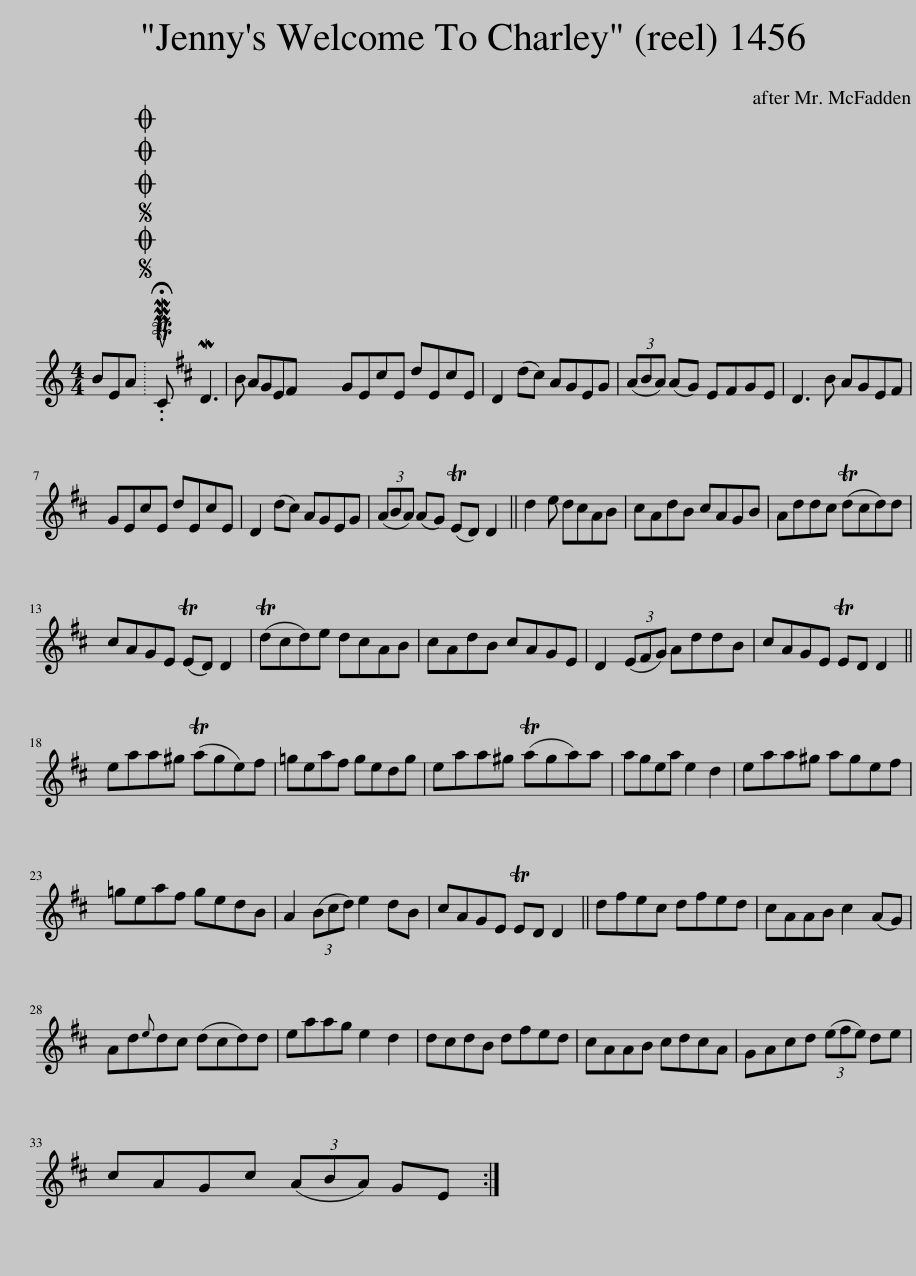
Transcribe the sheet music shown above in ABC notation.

X:1
L:1/8
M:4/4
I:linebreak $
K:C
V:1 treble
V:1
 BEA |SOSOOO .!fermata!PMTuC MD3 B AGE^F | GE^cE dEcE | D2 (d^c) AGEG | (3(ABA) (AG) E^FGE | %5
 D3 B AGE^F |$ GE^cE dEcE | D2 (d^c) AGEG | (3(ABA) (AG) (TED) D2 || d2 e d^cAB | %10
 ^cAdB cAGB | Add^c (Tdcd)d |$ ^cAGE (TED) D2 | (Td^cd)e dcAB | ^cAdB cAGE | %15
 D2 (3(E^FG) AddB | ^cAGE TED D2 ||$ eaa^g (Tage)^f | =gea^f gedg | eaa^g (Taga)a | %20
 agea e2 d2 | eaa^g age^f |$ =gea^f gedB | A2 (3(B^cd) e2 dB | ^cAGE TED D2 || %25
 d^fe^c dfed | ^cAAB c2 (AG) |$ Ad{e}d^c (dcd)d | eaag e2 d2 | d^cdB d^fed | %30
 ^cAAB cdcA | GA^cd (3(e^fe) de |$ ^cAGc (3(ABA) GE :| %33
